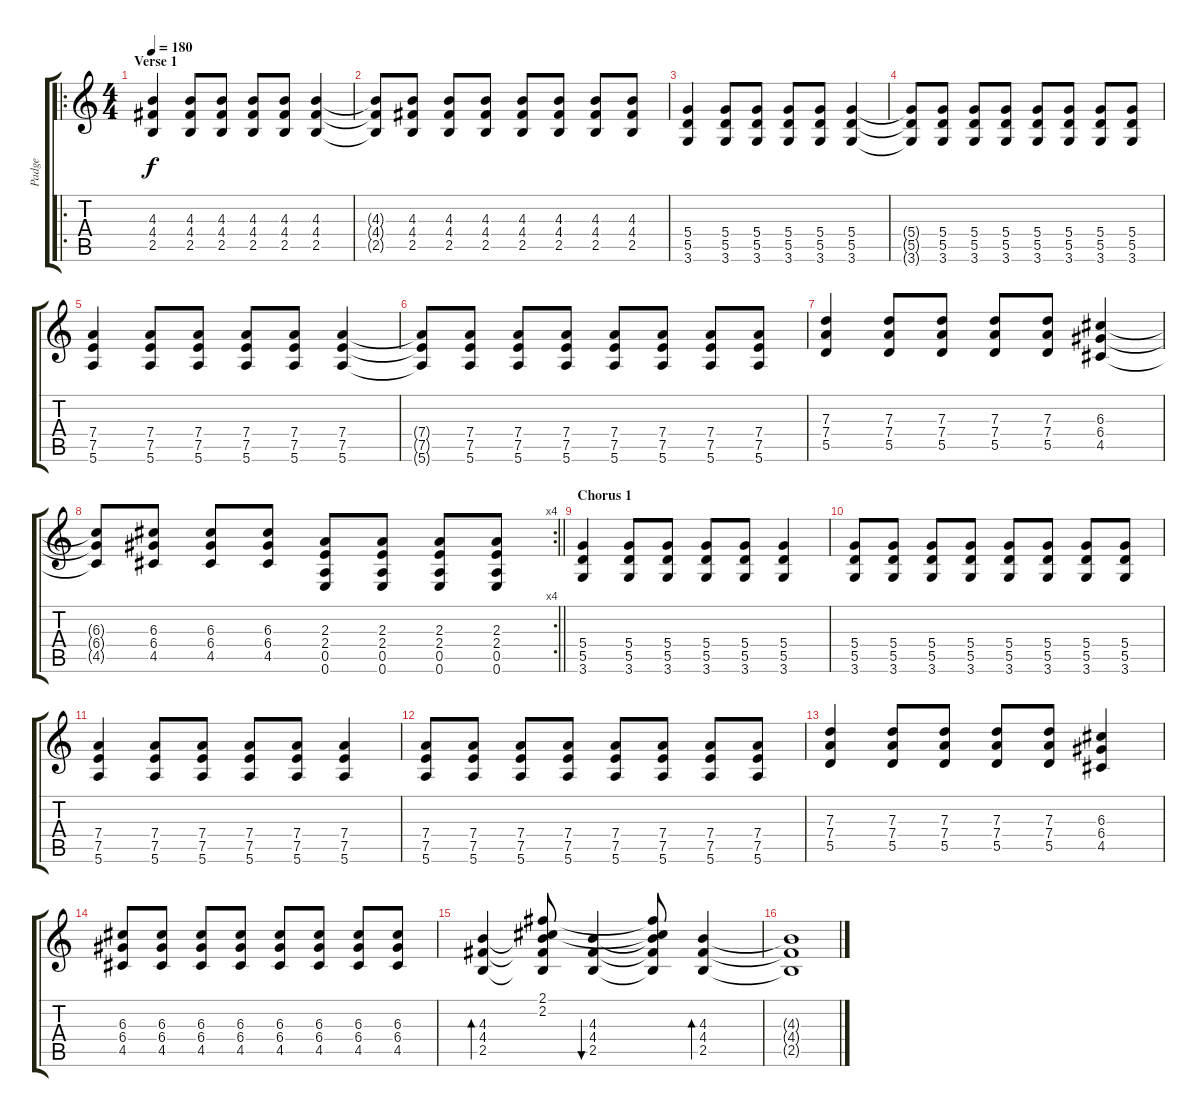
\track ("Padge" "Padge") {instrument acousticguitarsteel}
\staff {score tabs}
\tuning (E4 B3 G3 D3 A2 E2) {hide}
\ro
\ts (4 4)
\section ("" "Verse 1")
\tempo 180
\clef g2
\ks c
(4.3 4.4 2.5).4{dy f} (4.3 4.4 2.5).8 (4.3 4.4 2.5).8 (4.3 4.4 2.5).8 (4.3 4.4 2.5).8 (4.3 4.4 2.5).4 |
(4.3{t} 4.4{t} 2.5{t}).8 (4.3 4.4 2.5).8 (4.3 4.4 2.5).8 (4.3 4.4 2.5).8 (4.3 4.4 2.5).8 (4.3 4.4 2.5).8 (4.3 4.4 2.5).8 (4.3 4.4 2.5).8 |
(5.4 5.5 3.6).4 (5.4 5.5 3.6).8 (5.4 5.5 3.6).8 (5.4 5.5 3.6).8 (5.4 5.5 3.6).8 (5.4 5.5 3.6).4 |
(5.4{t} 5.5{t} 3.6{t}).8 (5.4 5.5 3.6).8 (5.4 5.5 3.6).8 (5.4 5.5 3.6).8 (5.4 5.5 3.6).8 (5.4 5.5 3.6).8 (5.4 5.5 3.6).8 (5.4 5.5 3.6).8 |
(7.4 7.5 5.6).4 (7.4 7.5 5.6).8 (7.4 7.5 5.6).8 (7.4 7.5 5.6).8 (7.4 7.5 5.6).8 (7.4 7.5 5.6).4 |
(7.4{t} 7.5{t} 5.6{t}).8 (7.4 7.5 5.6).8 (7.4 7.5 5.6).8 (7.4 7.5 5.6).8 (7.4 7.5 5.6).8 (7.4 7.5 5.6).8 (7.4 7.5 5.6).8 (7.4 7.5 5.6).8 |
(7.3 7.4 5.5).4 (7.3 7.4 5.5).8 (7.3 7.4 5.5).8 (7.3 7.4 5.5).8 (7.3 7.4 5.5).8 (6.3 6.4 4.5).4 |
\rc 4
\barLineRight lightlight
(6.3{t} 6.4{t} 4.5{t}).8 (6.3 6.4 4.5).8 (6.3 6.4 4.5).8 (6.3 6.4 4.5).8 (2.3 2.4 0.5 0.6).8 (2.3 2.4 0.5 0.6).8 (2.3 2.4 0.5 0.6).8 (2.3 2.4 0.5 0.6).8 |
\section ("" "Chorus 1")
(5.4 5.5 3.6).4 (5.4 5.5 3.6).8 (5.4 5.5 3.6).8 (5.4 5.5 3.6).8 (5.4 5.5 3.6).8 (5.4 5.5 3.6).4 |
(5.4 5.5 3.6).8 (5.4 5.5 3.6).8 (5.4 5.5 3.6).8 (5.4 5.5 3.6).8 (5.4 5.5 3.6).8 (5.4 5.5 3.6).8 (5.4 5.5 3.6).8 (5.4 5.5 3.6).8 |
(7.4 7.5 5.6).4 (7.4 7.5 5.6).8 (7.4 7.5 5.6).8 (7.4 7.5 5.6).8 (7.4 7.5 5.6).8 (7.4 7.5 5.6).4 |
(7.4 7.5 5.6).8 (7.4 7.5 5.6).8 (7.4 7.5 5.6).8 (7.4 7.5 5.6).8 (7.4 7.5 5.6).8 (7.4 7.5 5.6).8 (7.4 7.5 5.6).8 (7.4 7.5 5.6).8 |
(7.3 7.4 5.5).4 (7.3 7.4 5.5).8 (7.3 7.4 5.5).8 (7.3 7.4 5.5).8 (7.3 7.4 5.5).8 (6.3 6.4 4.5).4 |
(6.3 6.4 4.5).8 (6.3 6.4 4.5).8 (6.3 6.4 4.5).8 (6.3 6.4 4.5).8 (6.3 6.4 4.5).8 (6.3 6.4 4.5).8 (6.3 6.4 4.5).8 (6.3 6.4 4.5).8 |
(4.3 4.4 2.5).4{bd 60} (2.1 2.2 4.3{t} 4.4{t} 2.5{t}).8 (4.3 4.4 2.5).4{bu 60} (2.1{t} 2.2{t} 4.3{t} 4.4{t} 2.5{t}).8 (4.3 4.4 2.5).4{bd 60} |
(4.3{t} 4.4{t} 2.5{t}).1
